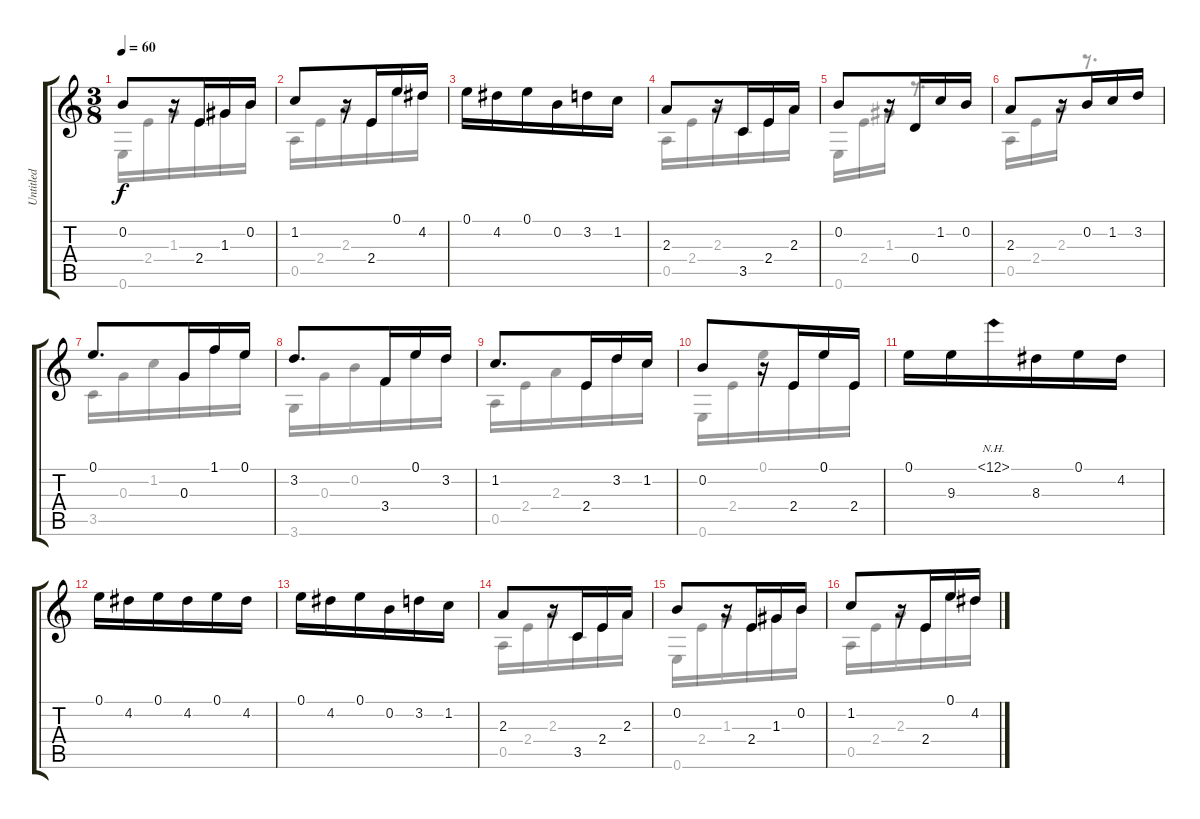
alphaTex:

\track ("Untitled" "Untitled") {instrument acousticguitarnylon}
\staff {score tabs}
\tuning (E4 B3 G3 D3 A2 E2) {hide}
\voice
\ts (3 8)
\tempo 60
\clef g2
\ks c
0.2.8{dy f} r.16 2.4.16 1.3.16 0.2.16 |
1.2.8 r.16 2.4.16 0.1.16 4.2.16 |
0.1.16 4.2.16 0.1.16 0.2.16 3.2.16 1.2.16 |
2.3.8 r.16 3.5.16 2.4.16 2.3.16 |
0.2.8 r.16 0.4.16 1.2.16 0.2.16 |
2.3.8 r.16 0.2.16 1.2.16 3.2.16 |
0.1.8{d} 0.3.16 1.1.16 0.1.16 |
3.2.8{d} 3.4.16 0.1.16 3.2.16 |
1.2.8{d} 2.4.16 3.2.16 1.2.16 |
0.2.8 r.16 2.4.16 0.1.16 2.4.16 |
0.1.16 9.3.16 12.1{nh}.16 8.3.16 0.1.16 4.2.16 |
0.1.16 4.2.16 0.1.16 4.2.16 0.1.16 4.2.16 |
0.1.16 4.2.16 0.1.16 0.2.16 3.2.16 1.2.16 |
2.3.8 r.16 3.5.16 2.4.16 2.3.16 |
0.2.8 r.16 2.4.16 1.3.16 0.2.16 |
1.2.8 r.16 2.4.16 0.1.16 4.2.16
\voice
\clef g2
\ottava regular
\simile none
\ks c
0.6.16{dy f} 2.4.16 1.3.16 2.4.16 1.3.16 0.2.16 |
0.5.16 2.4.16 2.3.16 2.4.16 0.1.16 4.2.16 |
|
0.5.16 2.4.16 2.3.16 3.5.16 2.4.16 2.3.16 |
0.6.16 2.4.16 1.3.16 r.8{d} |
0.5.16 2.4.16 2.3.16 r.8{d} |
3.5.16 0.3.16 1.2.16 0.3.16 1.1.16 0.1.16 |
3.6.16 0.3.16 0.2.16 3.4.16 0.1.16 3.2.16 |
0.5.16 2.4.16 2.3.16 2.4.16 3.2.16 1.2.16 |
0.6.16 2.4.16 0.1.16 2.4.16 0.1.16 2.4.16 |
|
|
|
0.5.16 2.4.16 2.3.16 3.5.16 2.4.16 2.3.16 |
0.6.16 2.4.16 1.3.16 2.4.16 1.3.16 0.2.16 |
0.5.16 2.4.16 2.3.16 2.4.16 0.1.16 4.2.16
